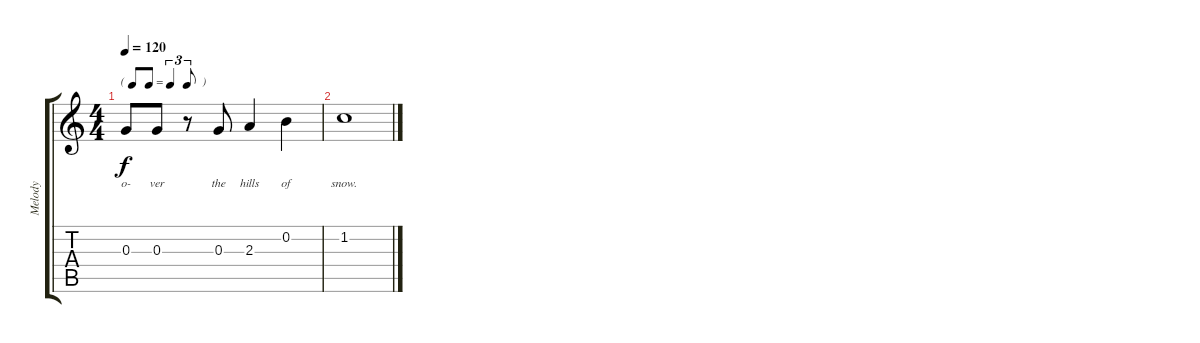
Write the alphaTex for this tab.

\track ("Melody" "Melody") {instrument acousticguitarnylon}
\staff {score tabs}
\tuning (E4 B3 G3 D3 A2 E2) {hide}
\ts (4 4)
\tf triplet8th
\tempo 120
\clef g2
\ks c
0.3.8{lyrics (0 "o-") lyrics (1 "") lyrics (2 "") lyrics (3 "") lyrics (4 "") dy f} 0.3.8{lyrics (0 "ver") lyrics (1 "") lyrics (2 "") lyrics (3 "") lyrics (4 "")} r.8 0.3.8{lyrics (0 "the") lyrics (1 "") lyrics (2 "") lyrics (3 "") lyrics (4 "")} 2.3.4{lyrics (0 "hills") lyrics (1 "") lyrics (2 "") lyrics (3 "") lyrics (4 "")} 0.2.4{lyrics (0 "of") lyrics (1 "") lyrics (2 "") lyrics (3 "") lyrics (4 "")} |
1.2.1{lyrics (0 "snow.") lyrics (1 "") lyrics (2 "") lyrics (3 "") lyrics (4 "")}
